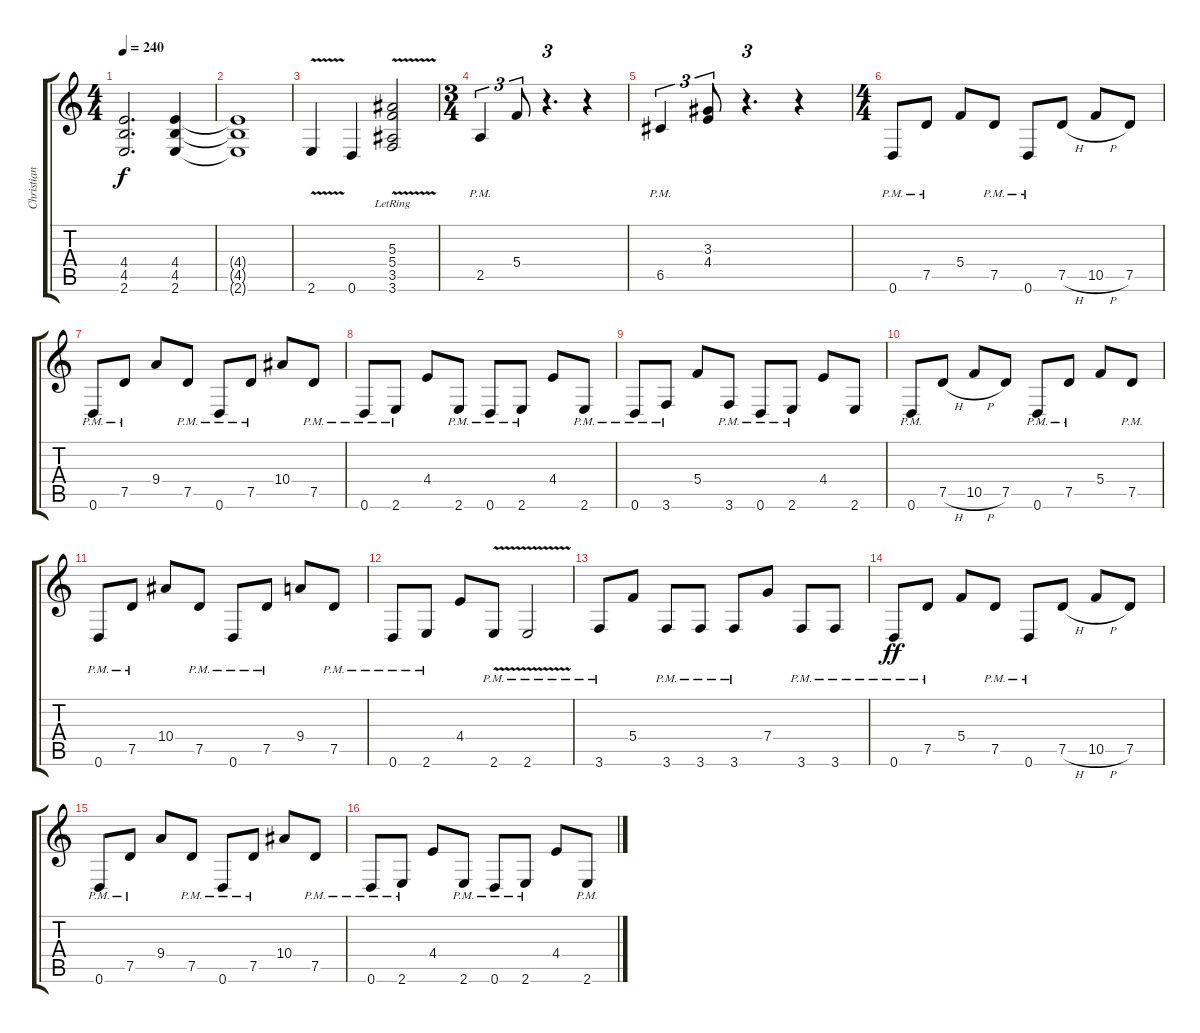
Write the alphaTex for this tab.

\track ("Christian Muenzer" "Christian ") {instrument distortionguitar}
\staff {score tabs}
\tuning (D4 A3 F3 C3 G2 D2) {hide}
\ts (4 4)
\tempo 240
\clef g2
\ks c
(4.4{t} 4.5{t} 2.6{t}).2{d dy f} (4.4 4.5 2.6).4 |
(4.4{t} 4.5{t} 2.6{t}).1 |
2.6{v}.4 0.6.4 (5.3{v lr} 5.4{v lr} 3.5{v lr} 3.6{v lr}).2 |
\ts (3 4)
2.5{pm}.4{tu (3 2)} 5.4.8{tu (3 2)} r.4{d tu (3 2)} r.4 |
6.5{pm}.4{tu (3 2)} (3.3 4.4).8{tu (3 2)} r.4{d tu (3 2)} r.4 |
\ts (4 4)
0.6{pm}.8 7.5{pm}.8 5.4.8 7.5{pm}.8 0.6{pm}.8 7.5{h}.8 10.5{h}.8 7.5.8 |
0.6{pm}.8 7.5{pm}.8 9.4.8 7.5{pm}.8 0.6{pm}.8 7.5{pm}.8 10.4.8 7.5{pm}.8 |
0.6{pm}.8 2.6{pm}.8 4.4.8 2.6{pm}.8 0.6{pm}.8 2.6{pm}.8 4.4.8 2.6{pm}.8 |
0.6{pm}.8 3.6{pm}.8 5.4.8 3.6{pm}.8 0.6{pm}.8 2.6{pm}.8 4.4.8 2.6.8 |
0.6{pm}.8 7.5{h}.8 10.5{h}.8 7.5.8 0.6{pm}.8 7.5{pm}.8 5.4.8 7.5{pm}.8 |
0.6{pm}.8 7.5{pm}.8 10.4.8 7.5{pm}.8 0.6{pm}.8 7.5{pm}.8 9.4.8 7.5{pm}.8 |
0.6{pm}.8 2.6{pm}.8 4.4.8 2.6{v pm}.8 2.6{v pm}.2 |
3.6{pm}.8 5.4.8 3.6{pm}.8 3.6{pm}.8 3.6{pm}.8 7.4.8 3.6{pm}.8 3.6{pm}.8 |
0.6{pm}.8{dy ff} 7.5{pm}.8 5.4.8 7.5{pm}.8 0.6{pm}.8 7.5{h}.8 10.5{h}.8 7.5.8 |
0.6{pm}.8 7.5{pm}.8 9.4.8 7.5{pm}.8 0.6{pm}.8 7.5{pm}.8 10.4.8 7.5{pm}.8 |
0.6{pm}.8 2.6{pm}.8 4.4.8 2.6{pm}.8 0.6{pm}.8 2.6{pm}.8 4.4.8 2.6{pm}.8
